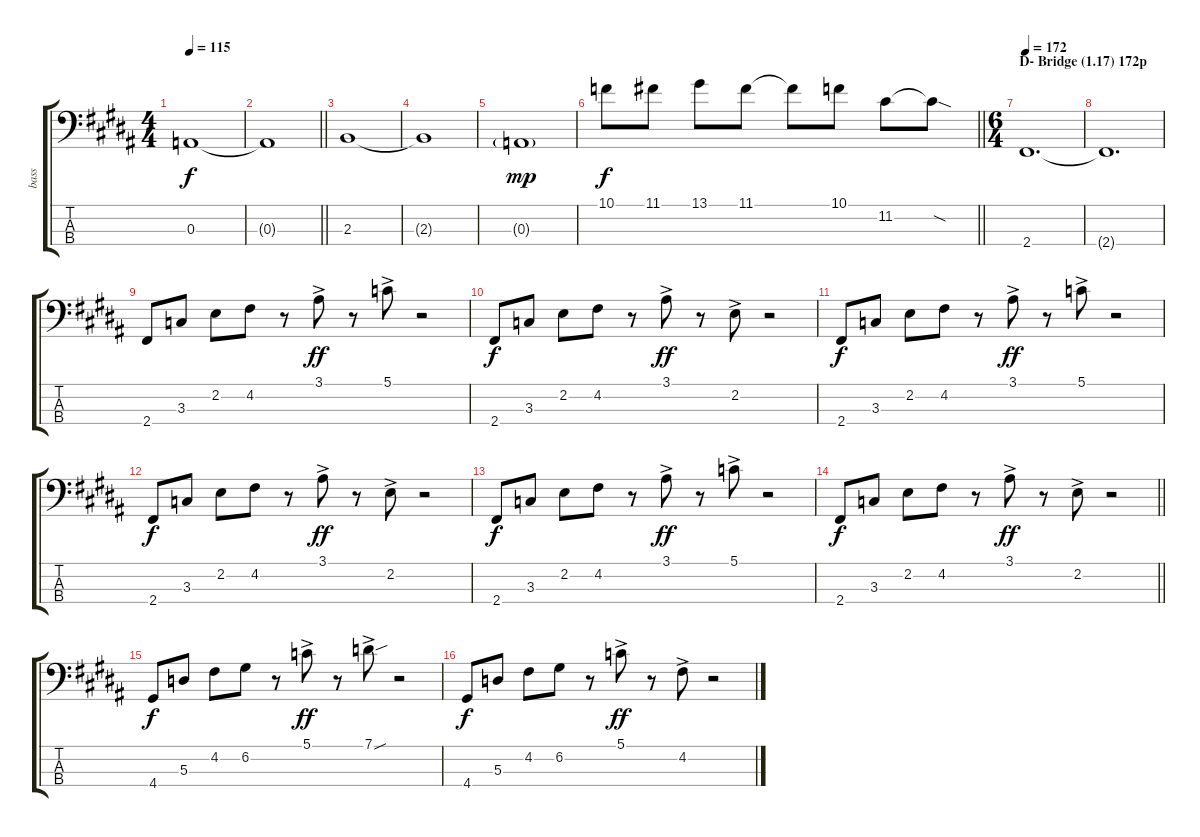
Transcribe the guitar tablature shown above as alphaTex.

\track ("bass" "bass") {instrument electricbassfinger}
\staff {score tabs}
\tuning (G2 D2 A1 E1) {hide}
\ts (4 4)
\tempo 115
\clef f4
\ks b
0.3{t}.1{dy f} |
\barLineRight lightlight
\ks g#minor
0.3{t}.1 |
\ks b
2.3.1 |
\ks g#minor
2.3{t}.1 |
0.3{g}.1{dy mp} |
\barLineRight lightlight
10.1.8{dy f} 11.1.8 13.1.8 11.1.8 11.1{t}.8 10.1.8 11.2.8 11.2{sod t}.8 |
\ts (6 4)
\section ("" "D- Bridge (1.17) 172p")
\tempo 172
2.4.1{d} |
2.4{t}.1{d} |
\ks b
2.4.8 3.3.8 2.2.8 4.2.8 r.8 3.1{ac}.8{dy ff} r.8 5.1{ac}.8 r.2 |
\ks g#minor
2.4.8{dy f} 3.3.8 2.2.8 4.2.8 r.8 3.1{ac}.8{dy ff} r.8 2.2{ac}.8 r.2 |
\ks b
2.4.8{dy f} 3.3.8 2.2.8 4.2.8 r.8 3.1{ac}.8{dy ff} r.8 5.1{ac}.8 r.2 |
\ks g#minor
2.4.8{dy f} 3.3.8 2.2.8 4.2.8 r.8 3.1{ac}.8{dy ff} r.8 2.2{ac}.8 r.2 |
\ks b
2.4.8{dy f} 3.3.8 2.2.8 4.2.8 r.8 3.1{ac}.8{dy ff} r.8 5.1{ac}.8 r.2 |
\barLineRight lightlight
\ks g#minor
2.4.8{dy f} 3.3.8 2.2.8 4.2.8 r.8 3.1{ac}.8{dy ff} r.8 2.2{ac}.8 r.2 |
4.4.8{dy f} 5.3.8 4.2.8 6.2.8 r.8 5.1{ac}.8{dy ff} r.8 7.1{sou ac}.8 r.2 |
4.4.8{dy f} 5.3.8 4.2.8 6.2.8 r.8 5.1{ac}.8{dy ff} r.8 4.2{ac}.8 r.2
